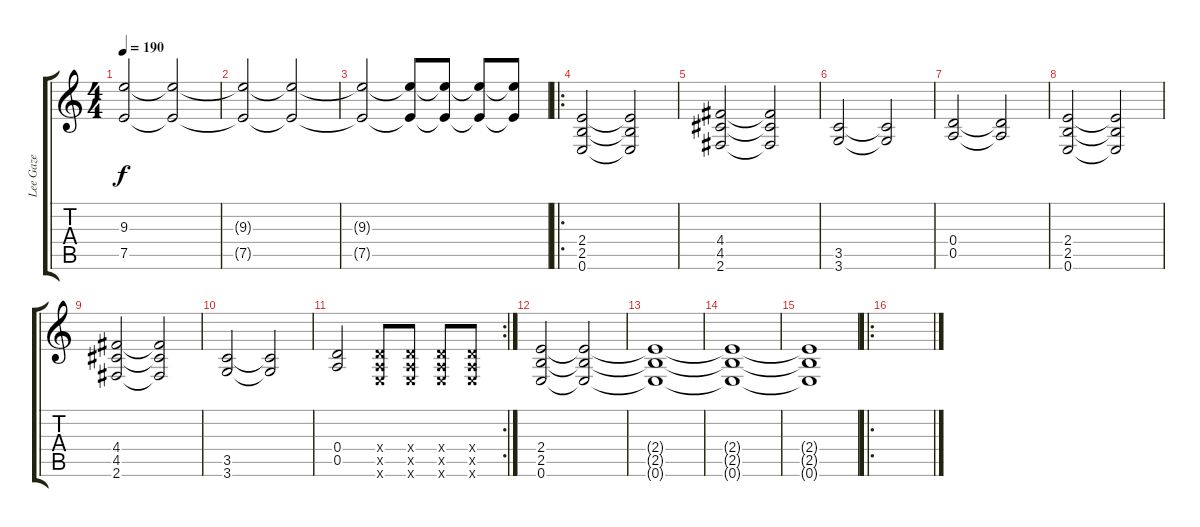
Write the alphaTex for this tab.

\track ("Lee Gaze" "Lee Gaze") {instrument distortionguitar}
\staff {score tabs}
\tuning (E4 B3 G3 D3 A2 E2) {hide}
\ts (4 4)
\tempo 190
\clef g2
\ks c
(9.3{t} 7.5{t}).2{dy f} (9.3{t} 7.5{t}).2{volume 11} |
(9.3{t} 7.5{t}).2{volume 10} (9.3{t} 7.5{t}).2{volume 8} |
(9.3{t} 7.5{t}).2{volume 8} (9.3{t} 7.5{t}).8{volume 10} (9.3{t} 7.5{t}).8{volume 11} (9.3{t} 7.5{t}).8{volume 14} (9.3{t} 7.5{t}).8 |
\ro
(2.4 2.5 0.6).2 (2.4{t} 2.5{t} 0.6{t}).2 |
(4.4 4.5 2.6).2 (4.4{t} 4.5{t} 2.6{t}).2 |
(3.5 3.6).2 (3.5{t} 3.6{t}).2 |
(0.4 0.5).2 (0.4{t} 0.5{t}).2 |
(2.4 2.5 0.6).2 (2.4{t} 2.5{t} 0.6{t}).2 |
(4.4 4.5 2.6).2 (4.4{t} 4.5{t} 2.6{t}).2 |
(3.5 3.6).2 (3.5{t} 3.6{t}).2 |
\rc 2
(0.4 0.5).2 (0.4{x} 0.5{x} 0.6{x}).8 (0.4{x} 0.5{x} 0.6{x}).8 (0.4{x} 0.5{x} 0.6{x}).8 (0.4{x} 0.5{x} 0.6{x}).8 |
(2.4 2.5 0.6).2 (2.4{t} 2.5{t} 0.6{t}).2 |
(2.4{t} 2.5{t} 0.6{t}).1 |
(2.4{t} 2.5{t} 0.6{t}).1 |
(2.4{t} 2.5{t} 0.6{t}).1 |
\ro
